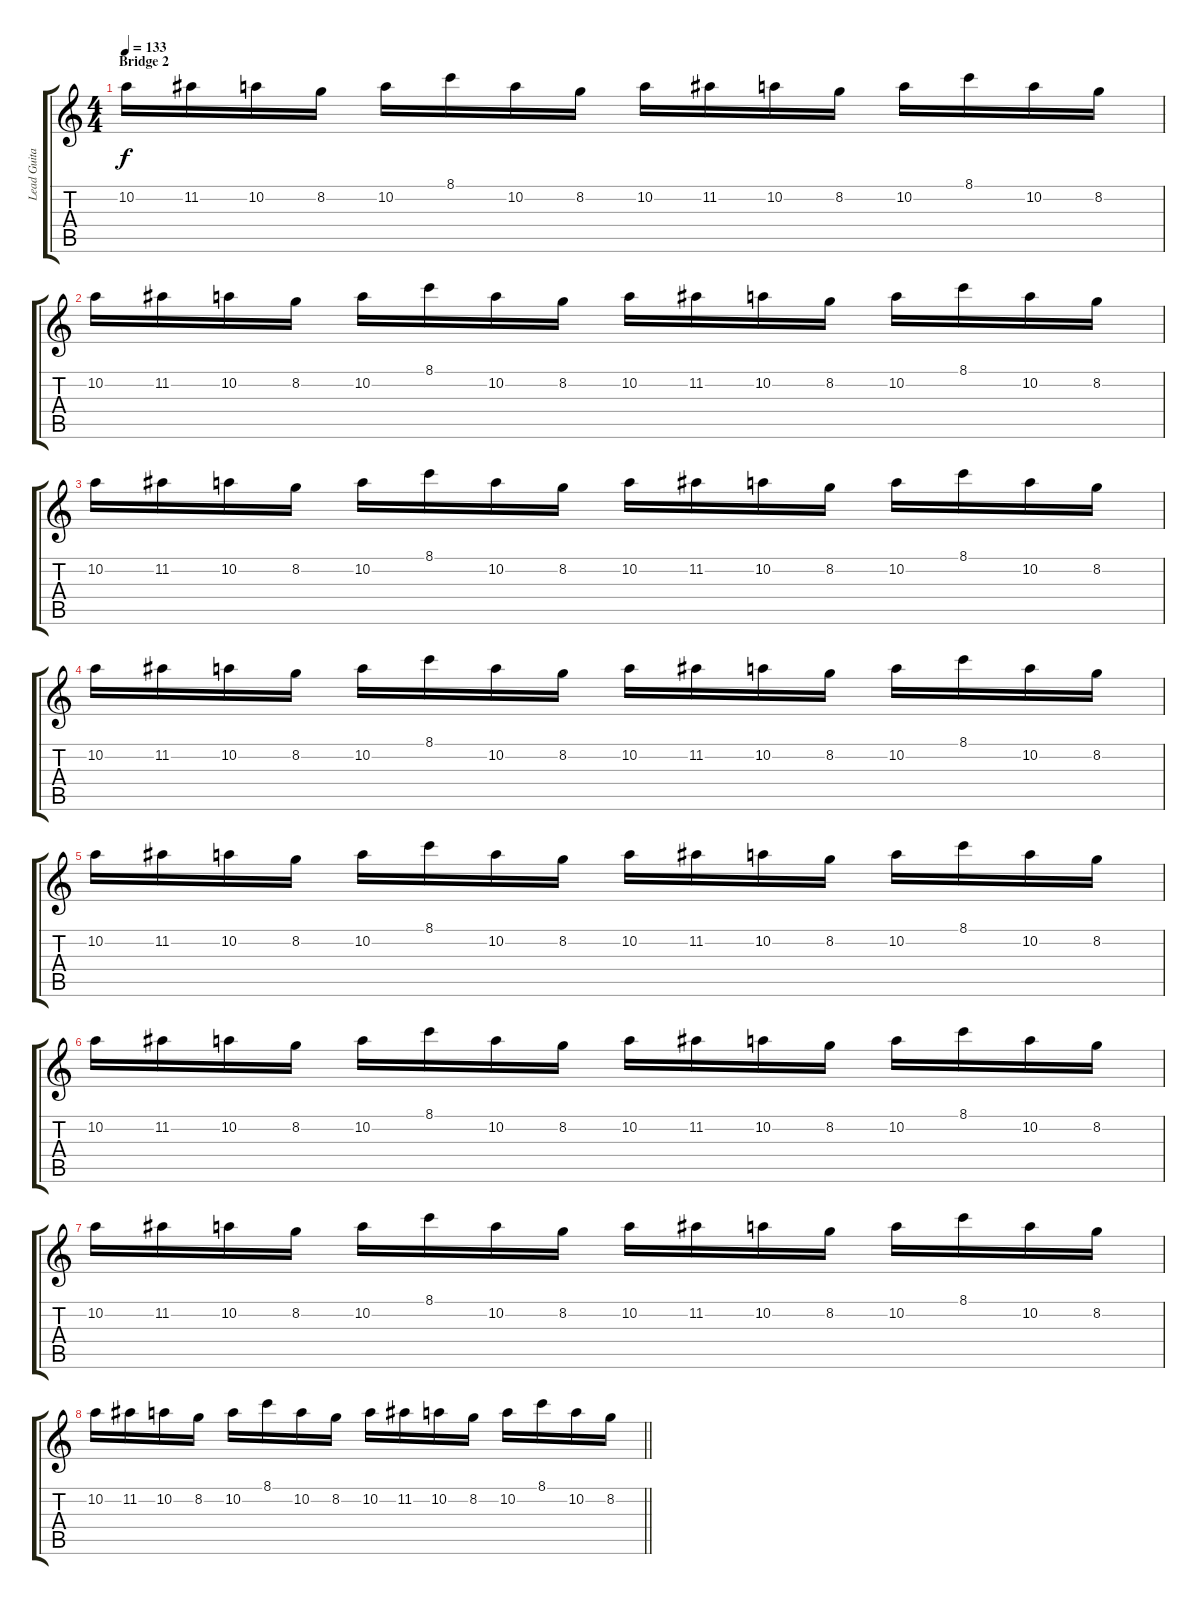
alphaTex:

\track ("Lead Guitar Voice 1" "Lead Guita") {instrument overdrivenguitar}
\staff {score tabs}
\tuning (E4 B3 G3 D3 A2 E2) {hide}
\ts (4 4)
\section ("" "Bridge 2")
\tempo 133
\clef g2
\ks c
10.2.16{dy f} 11.2.16 10.2.16 8.2.16 10.2.16 8.1.16 10.2.16 8.2.16 10.2.16 11.2.16 10.2.16 8.2.16 10.2.16 8.1.16 10.2.16 8.2.16 |
10.2.16 11.2.16 10.2.16 8.2.16 10.2.16 8.1.16 10.2.16 8.2.16 10.2.16 11.2.16 10.2.16 8.2.16 10.2.16 8.1.16 10.2.16 8.2.16 |
10.2.16 11.2.16 10.2.16 8.2.16 10.2.16 8.1.16 10.2.16 8.2.16 10.2.16 11.2.16 10.2.16 8.2.16 10.2.16 8.1.16 10.2.16 8.2.16 |
10.2.16 11.2.16 10.2.16 8.2.16 10.2.16 8.1.16 10.2.16 8.2.16 10.2.16 11.2.16 10.2.16 8.2.16 10.2.16 8.1.16 10.2.16 8.2.16 |
10.2.16 11.2.16 10.2.16 8.2.16 10.2.16 8.1.16 10.2.16 8.2.16 10.2.16 11.2.16 10.2.16 8.2.16 10.2.16 8.1.16 10.2.16 8.2.16 |
10.2.16 11.2.16 10.2.16 8.2.16 10.2.16 8.1.16 10.2.16 8.2.16 10.2.16 11.2.16 10.2.16 8.2.16 10.2.16 8.1.16 10.2.16 8.2.16 |
10.2.16 11.2.16 10.2.16 8.2.16 10.2.16 8.1.16 10.2.16 8.2.16 10.2.16 11.2.16 10.2.16 8.2.16 10.2.16 8.1.16 10.2.16 8.2.16 |
\barLineRight lightlight
10.2.16 11.2.16 10.2.16 8.2.16 10.2.16 8.1.16 10.2.16 8.2.16 10.2.16 11.2.16 10.2.16 8.2.16 10.2.16 8.1.16 10.2.16 8.2.16
